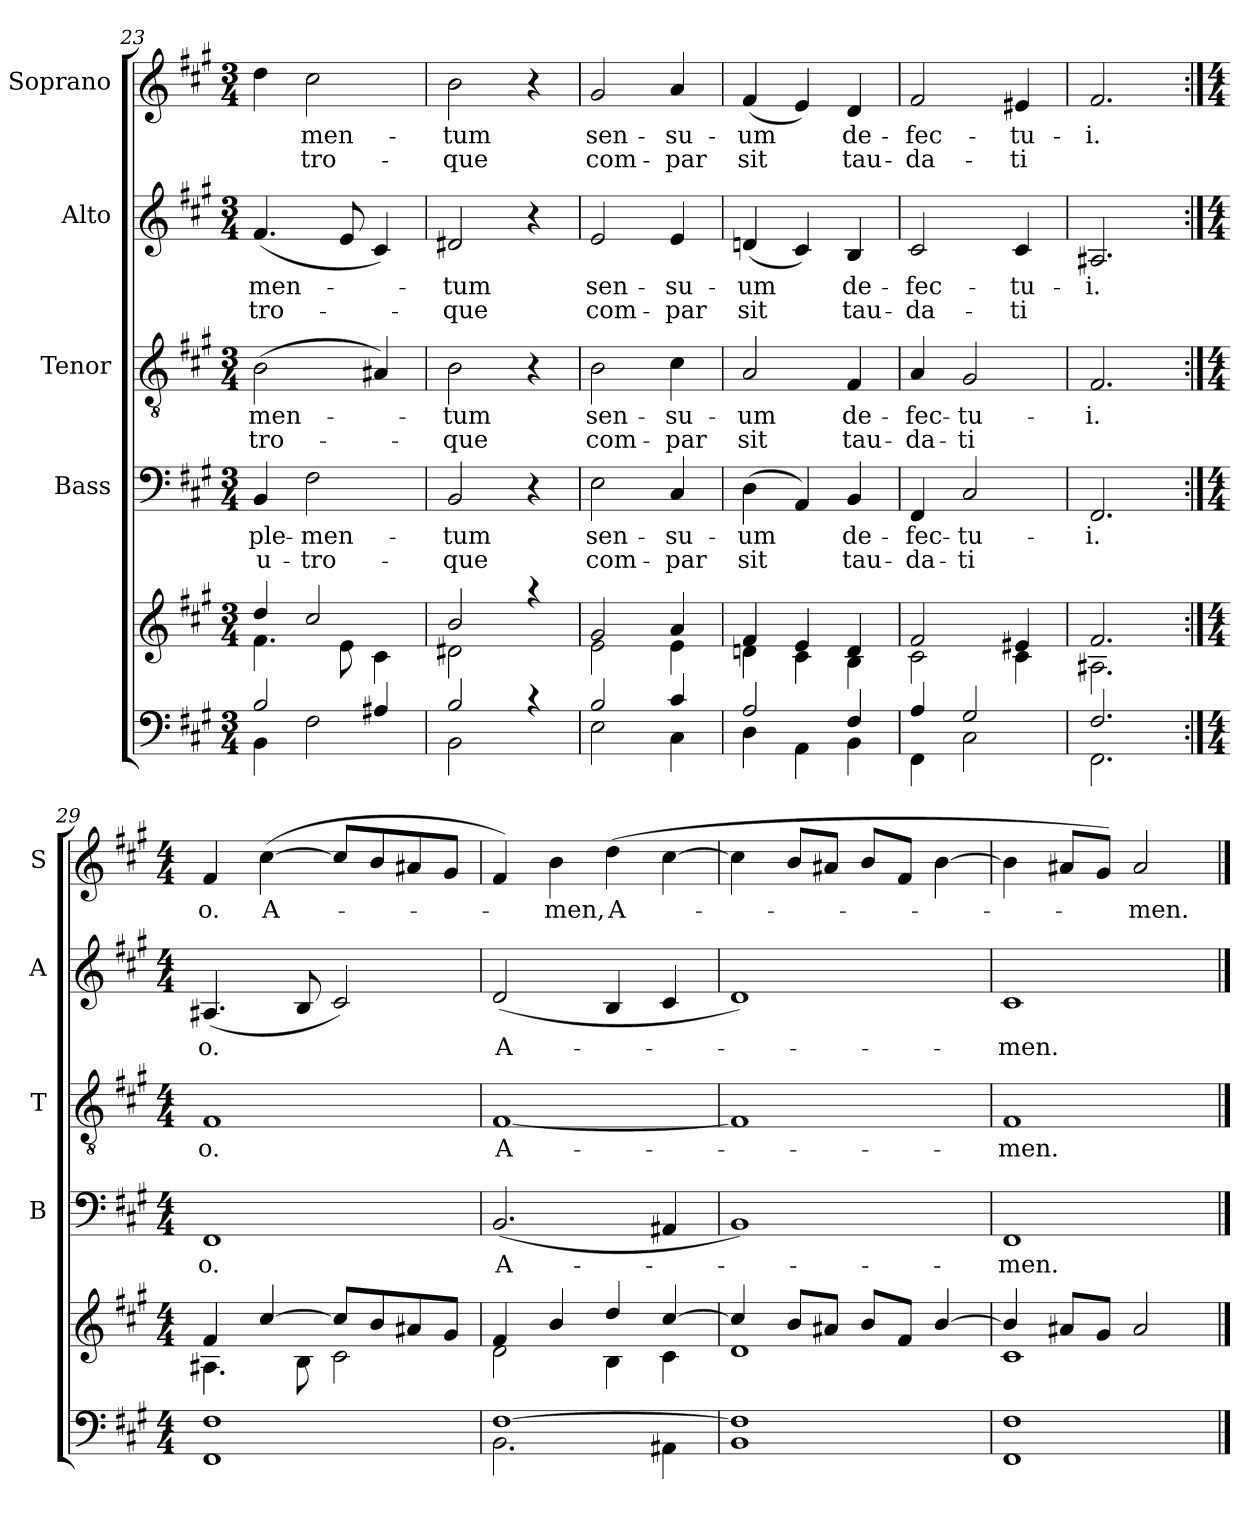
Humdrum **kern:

**kern	**kern	**kern	**text	**text	**kern	**text	**text	**kern	**text	**text	**kern	**text	**text
*part5	*part5	*part4	*part4	*part4	*part3	*part3	*part3	*part2	*part2	*part2	*part1	*part1	*part1
*staff6	*staff5	*staff4	*staff4	*staff4	*staff3	*staff3	*staff3	*staff2	*staff2	*staff2	*staff1	*staff1	*staff1
*	*	*I"Bass	*	*	*I"Tenor	*	*	*I"Alto	*	*	*I"Soprano	*	*
*	*	*I'B	*	*	*I'T	*	*	*I'A	*	*	*I'S	*	*
*clefF4	*clefG2	*clefF4	*	*	*clefGv2	*	*	*clefG2	*	*	*clefG2	*	*
*k[f#c#g#]	*k[f#c#g#]	*k[f#c#g#]	*	*	*k[f#c#g#]	*	*	*k[f#c#g#]	*	*	*k[f#c#g#]	*	*
*A:	*A:	*A:	*	*	*A:	*	*	*A:	*	*	*A:	*	*
*M3/4	*M3/4	*M3/4	*	*	*M3/4	*	*	*M3/4	*	*	*M3/4	*	*
=23	=23	=23	=23	=23	=23	=23	=23	=23	=23	=23	=23	=23	=23
*^	*^	*	*	*	*	*	*	*	*	*	*	*	*
!	!	!	!	!	!LO:LY:b	!LO:LY:b	!	!LO:LY:b	!LO:LY:b	!	!LO:LY:b	!LO:LY:b	!	!	!
2B/	4BB\	4dd/	4.f#\	4BB/	-ple-	u-	(>2B\	-men-	-tro-	(<4.f#/	-men-	-tro-	4dd\	.	.
!	!	!	!	!	!LO:LY:b	!LO:LY:b	!	!	!	!	!	!	!	!LO:LY:b	!LO:LY:b
.	2F#\	2cc#/	.	2F#\	-men-	-tro-	.	.	.	.	.	.	2cc#\	-men-	-tro-
.	.	.	8e\	.	.	.	.	.	.	8e/	.	.	.	.	.
4A#X/	.	.	4c#\	.	.	.	4A#X/)	.	.	4c#/)	.	.	.	.	.
=24	=24	=24	=24	=24	=24	=24	=24	=24	=24	=24	=24	=24	=24	=24	=24
!	!	!	!	!	!LO:LY:b	!LO:LY:b	!	!LO:LY:b	!LO:LY:b	!	!LO:LY:b	!LO:LY:b	!	!LO:LY:b	!LO:LY:b
2B/	2BB\	2b/	2d#X\	2BB/	-tum	-que	2B\	-tum	-que	2d#X/	-tum	-que	2b\	-tum	-que
4rc	4ryy	4raa	4ryy	4r	.	.	4r	.	.	4r	.	.	4r	.	.
!!LO:LB:g=z
=25	=25	=25	=25	=25	=25	=25	=25	=25	=25	=25	=25	=25	=25	=25	=25
!	!	!	!	!	!LO:LY:b	!LO:LY:b	!	!LO:LY:b	!LO:LY:b	!	!LO:LY:b	!LO:LY:b	!	!LO:LY:b	!LO:LY:b
2B/	2E\	2g#/	2e\	2E\	sen-	com-	2B\	sen-	com-	2e/	sen-	com-	2g#/	sen-	com-
!	!	!	!	!	!LO:LY:b	!LO:LY:b	!	!LO:LY:b	!LO:LY:b	!	!LO:LY:b	!LO:LY:b	!	!LO:LY:b	!LO:LY:b
4c#/	4C#\	4a/	4e\	4C#/	-su-	-par	4c#\	-su-	-par	4e/	-su-	-par	4a/	-su-	-par
=26	=26	=26	=26	=26	=26	=26	=26	=26	=26	=26	=26	=26	=26	=26	=26
!	!	!	!	!	!LO:LY:b	!LO:LY:b	!	!LO:LY:b	!LO:LY:b	!	!LO:LY:b	!LO:LY:b	!	!LO:LY:b	!LO:LY:b
2A/	4D\	4f#/	4dn\	(>4D\	-um	sit	2A/	-um	sit	(<4dn/	-um	sit	(<4f#/	-um	sit
.	4AA\	4e/	4c#\	4AA/)	.	.	.	.	.	4c#/)	.	.	4e/)	.	.
!	!	!	!	!	!LO:LY:b	!LO:LY:b	!	!LO:LY:b	!LO:LY:b	!	!LO:LY:b	!LO:LY:b	!	!LO:LY:b	!LO:LY:b
4F#/	4BB\	4d/	4B\	4BB/	de-	tau-	4F#/	de-	tau-	4B/	de-	tau-	4d/	de-	tau-
=27	=27	=27	=27	=27	=27	=27	=27	=27	=27	=27	=27	=27	=27	=27	=27
!	!	!	!	!	!LO:LY:b	!LO:LY:b	!	!LO:LY:b	!LO:LY:b	!	!LO:LY:b	!LO:LY:b	!	!LO:LY:b	!LO:LY:b
4A/	4FF#\	2f#/	2c#\	4FF#/	-fec-	-da-	4A/	-fec-	-da-	2c#/	-fec-	-da-	2f#/	-fec-	-da-
!	!	!	!	!	!LO:LY:b	!LO:LY:b	!	!LO:LY:b	!LO:LY:b	!	!	!	!	!	!
2G#/	2C#\	.	.	2C#/	-tu-	-ti	2G#/	-tu-	-ti	.	.	.	.	.	.
!	!	!	!	!	!	!	!	!	!	!	!LO:LY:b	!LO:LY:b	!	!LO:LY:b	!LO:LY:b
.	.	4e#X/	4c#\	.	.	.	.	.	.	4c#/	-tu-	-ti	4e#X/	-tu-	-ti
=28	=28	=28	=28	=28	=28	=28	=28	=28	=28	=28	=28	=28	=28	=28	=28
!	!	!	!	!	!LO:LY:b	!	!	!LO:LY:b	!	!	!LO:LY:b	!	!	!LO:LY:b	!
2.F#/	2.FF#\	2.f#/	2.A#X\	2.FF#/	-i.	.	2.F#/	-i.	.	2.A#X/	-i.	.	2.f#/	-i.	.
*v	*v	*	*	*	*	*	*	*	*	*	*	*	*	*	*
!!LO:PB:g=z
=29:|!	=29:|!	=29:|!	=29:|!	=29:|!	=29:|!	=29:|!	=29:|!	=29:|!	=29:|!	=29:|!	=29:|!	=29:|!	=29:|!	=29:|!
*M4/4	*M4/4	*	*M4/4	*	*	*M4/4	*	*	*M4/4	*	*	*M4/4	*	*
*^	*	*	*	*	*	*	*	*	*	*	*	*	*	*
!	!	!	!	!	!LO:LY:b	!	!	!LO:LY:b	!	!	!LO:LY:b	!	!	!LO:LY:b	!
*v	*v	*	*	*	*	*	*	*	*	*	*	*	*	*	*
1FF# 1F#	4f#/	4.A#X\	1FF#	o.	.	1F#	o.	.	(<4.A#X/	o.	.	4f#/	o.	.
!	!	!	!	!	!	!	!	!	!	!	!	!	!LO:LY:b	!
.	[>4cc#/	.	.	.	.	.	.	.	.	.	.	(>[>4cc#\	A-	.
.	.	8B\	.	.	.	.	.	.	8B/	.	.	.	.	.
.	8cc#/L]	2c#\	.	.	.	.	.	.	2c#/)	.	.	8cc#/L]	.	.
.	8b/	.	.	.	.	.	.	.	.	.	.	8b/	.	.
.	8a#X/	.	.	.	.	.	.	.	.	.	.	8a#X/	.	.
.	8g#/J	.	.	.	.	.	.	.	.	.	.	8g#/J	.	.
=30	=30	=30	=30	=30	=30	=30	=30	=30	=30	=30	=30	=30	=30	=30
*^	*	*	*	*	*	*	*	*	*	*	*	*	*	*
!	!	!	!	!	!LO:LY:b	!	!	!LO:LY:b	!	!	!LO:LY:b	!	!	!	!
[>1F#	2.BB\	4f#/	2d\	(<2.BB/	A-	.	[<1F#	A-	.	(<2d/	A-	.	4f#/)	.	.
!	!	!	!	!	!	!	!	!	!	!	!	!	!	!LO:LY:b	!
.	.	4b/	.	.	.	.	.	.	.	.	.	.	4b\	-men,	.
!	!	!	!	!	!	!	!	!	!	!	!	!	!	!LO:LY:b	!
.	.	4dd/	4B\	.	.	.	.	.	.	4B/	.	.	(>4dd\	A-	.
.	4AA#X\	[>4cc#/	4c#\	4AA#X/	.	.	.	.	.	4c#/	.	.	[>4cc#\	.	.
*v	*v	*	*	*	*	*	*	*	*	*	*	*	*	*	*
=31	=31	=31	=31	=31	=31	=31	=31	=31	=31	=31	=31	=31	=31	=31
1BB 1F#]	4cc#/]	1d	1BB)	.	.	1F#]	.	.	1d)	.	.	4cc#\]	.	.
.	8b/L	.	.	.	.	.	.	.	.	.	.	8b/L	.	.
.	8a#X/J	.	.	.	.	.	.	.	.	.	.	8a#X/J	.	.
.	8b/L	.	.	.	.	.	.	.	.	.	.	8b/L	.	.
.	8f#/J	.	.	.	.	.	.	.	.	.	.	8f#/J	.	.
.	[>4b/	.	.	.	.	.	.	.	.	.	.	[>4b\	.	.
=32	=32	=32	=32	=32	=32	=32	=32	=32	=32	=32	=32	=32	=32	=32
!	!	!	!	!LO:LY:b	!	!	!LO:LY:b	!	!	!LO:LY:b	!	!	!	!
1FF# 1F#	4b/]	1c#	1FF#	-men.	.	1F#	-men.	.	1c#	-men.	.	4b\]	.	.
.	8a#X/L	.	.	.	.	.	.	.	.	.	.	8a#X/L	.	.
.	8g#/J	.	.	.	.	.	.	.	.	.	.	8g#/J)	.	.
!	!	!	!	!	!	!	!	!	!	!	!	!	!LO:LY:b	!
.	2a#/	.	.	.	.	.	.	.	.	.	.	2a#/	-men.	.
*	*v	*v	*	*	*	*	*	*	*	*	*	*	*	*
==	==	==	==	==	==	==	==	==	==	==	==	==	==
*-	*-	*-	*-	*-	*-	*-	*-	*-	*-	*-	*-	*-	*-
